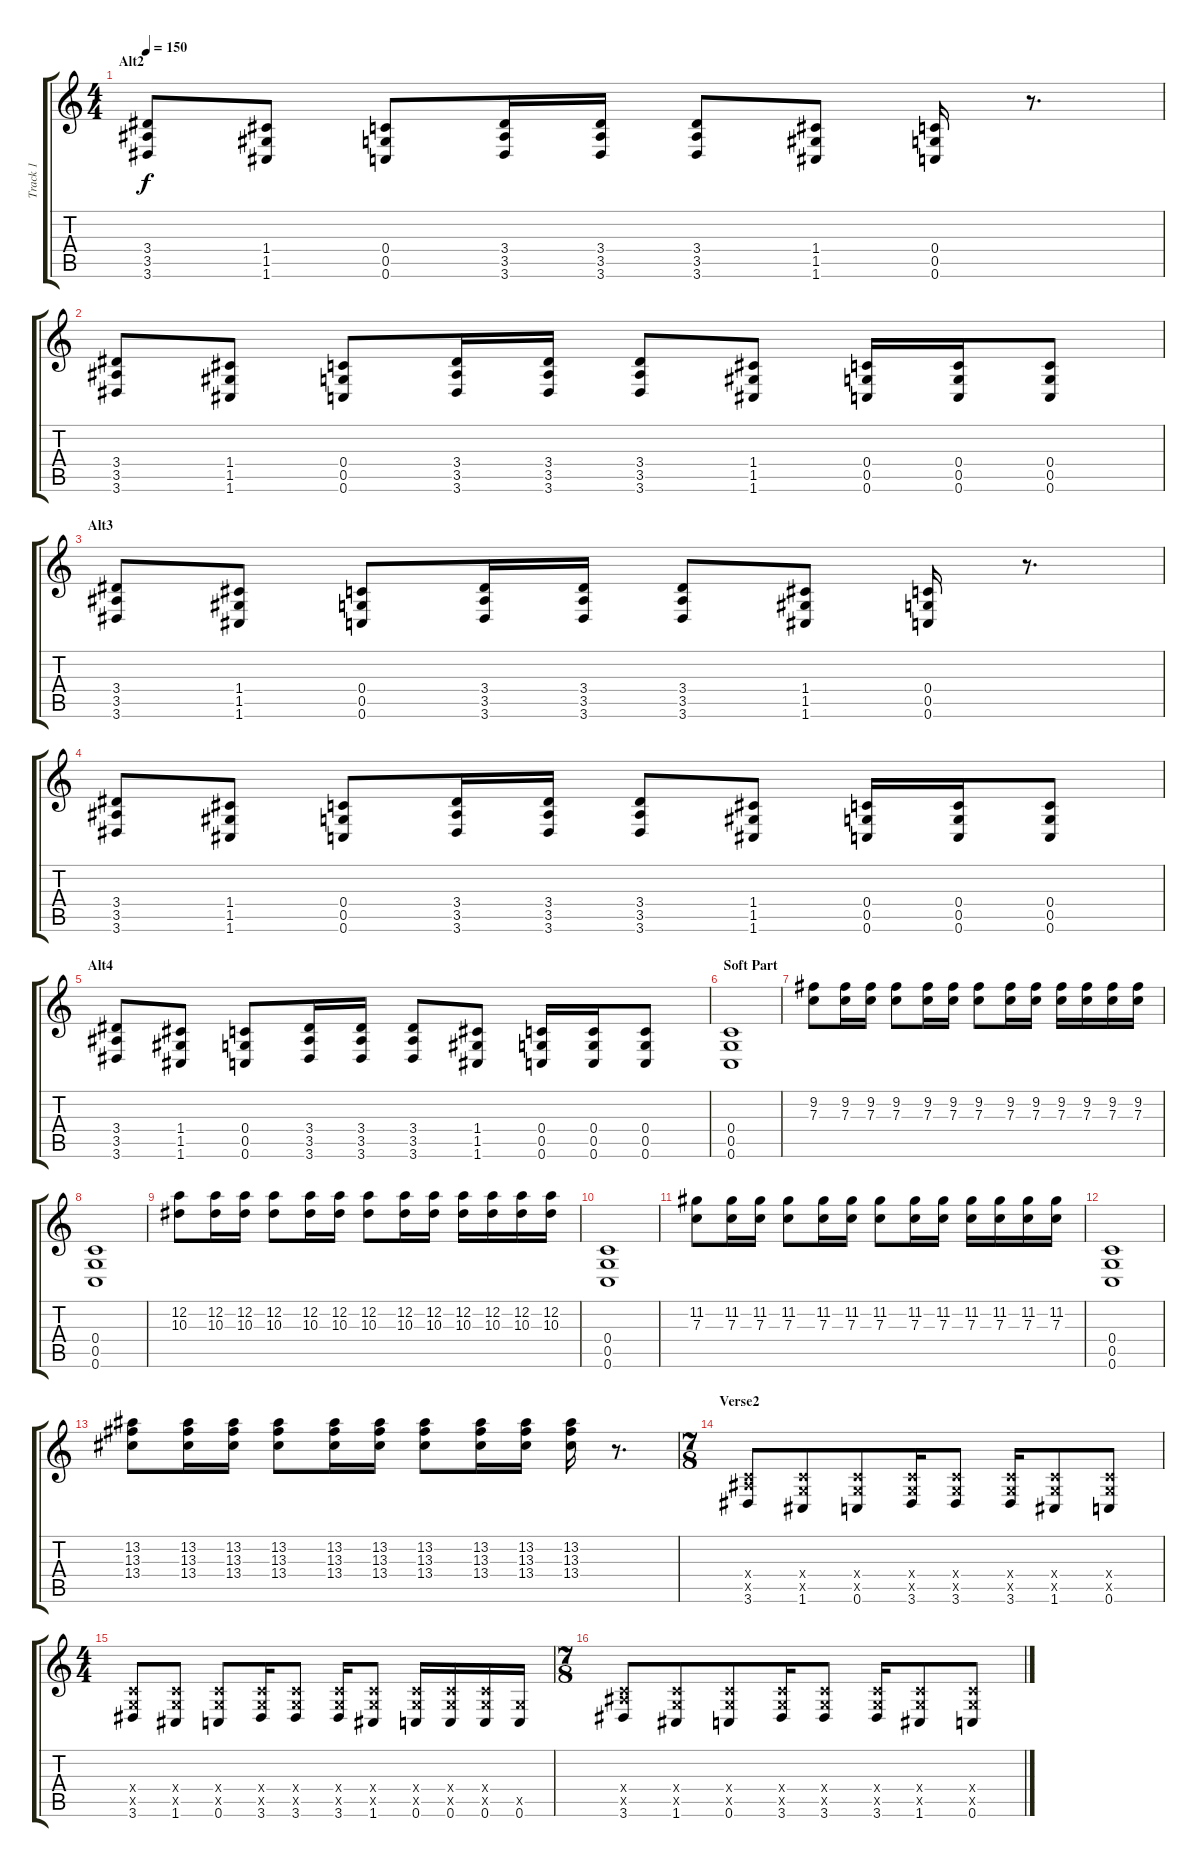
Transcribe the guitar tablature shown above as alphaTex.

\track ("Track 1" "Track 1") {instrument overdrivenguitar}
\staff {score tabs}
\tuning (D4 A3 F3 C3 G2 C2) {hide}
\ts (4 4)
\section ("" "Alt2")
\tempo 150
\clef g2
\ks c
(3.4 3.5 3.6).8{dy f} (1.4 1.5 1.6).8 (0.4 0.5 0.6).8 (3.4 3.5 3.6).16 (3.4 3.5 3.6).16 (3.4 3.5 3.6).8 (1.4 1.5 1.6).8 (0.4 0.5 0.6).16 r.8{d} |
(3.4 3.5 3.6).8 (1.4 1.5 1.6).8 (0.4 0.5 0.6).8 (3.4 3.5 3.6).16 (3.4 3.5 3.6).16 (3.4 3.5 3.6).8 (1.4 1.5 1.6).8 (0.4 0.5 0.6).16 (0.4 0.5 0.6).16 (0.4 0.5 0.6).8 |
\section ("" "Alt3")
(3.4 3.5 3.6).8 (1.4 1.5 1.6).8 (0.4 0.5 0.6).8 (3.4 3.5 3.6).16 (3.4 3.5 3.6).16 (3.4 3.5 3.6).8 (1.4 1.5 1.6).8 (0.4 0.5 0.6).16 r.8{d} |
(3.4 3.5 3.6).8 (1.4 1.5 1.6).8 (0.4 0.5 0.6).8 (3.4 3.5 3.6).16 (3.4 3.5 3.6).16 (3.4 3.5 3.6).8 (1.4 1.5 1.6).8 (0.4 0.5 0.6).16 (0.4 0.5 0.6).16 (0.4 0.5 0.6).8 |
\section ("" "Alt4")
(3.4 3.5 3.6).8 (1.4 1.5 1.6).8 (0.4 0.5 0.6).8 (3.4 3.5 3.6).16 (3.4 3.5 3.6).16 (3.4 3.5 3.6).8 (1.4 1.5 1.6).8 (0.4 0.5 0.6).16 (0.4 0.5 0.6).16 (0.4 0.5 0.6).8 |
\section ("" "Soft Part")
(0.4 0.5 0.6).1 |
(9.2 7.3).8 (9.2 7.3).16 (9.2 7.3).16 (9.2 7.3).8 (9.2 7.3).16 (9.2 7.3).16 (9.2 7.3).8 (9.2 7.3).16 (9.2 7.3).16 (9.2 7.3).16 (9.2 7.3).16 (9.2 7.3).16 (9.2 7.3).16 |
(0.4 0.5 0.6).1 |
(12.2 10.3).8 (12.2 10.3).16 (12.2 10.3).16 (12.2 10.3).8 (12.2 10.3).16 (12.2 10.3).16 (12.2 10.3).8 (12.2 10.3).16 (12.2 10.3).16 (12.2 10.3).16 (12.2 10.3).16 (12.2 10.3).16 (12.2 10.3).16 |
(0.4 0.5 0.6).1 |
(11.2 7.3).8 (11.2 7.3).16 (11.2 7.3).16 (11.2 7.3).8 (11.2 7.3).16 (11.2 7.3).16 (11.2 7.3).8 (11.2 7.3).16 (11.2 7.3).16 (11.2 7.3).16 (11.2 7.3).16 (11.2 7.3).16 (11.2 7.3).16 |
(0.4 0.5 0.6).1 |
(13.2 13.3 13.4).8 (13.2 13.3 13.4).16 (13.2 13.3 13.4).16 (13.2 13.3 13.4).8 (13.2 13.3 13.4).16 (13.2 13.3 13.4).16 (13.2 13.3 13.4).8 (13.2 13.3 13.4).16 (13.2 13.3 13.4).16 (13.2 13.3 13.4).16 r.8{d} |
\ts (7 8)
\section ("" "Verse2")
(0.4{x} 3.5{x} 3.6).8 (0.4{x} 0.5{x} 1.6).8 (0.4{x} 0.5{x} 0.6).8 (0.4{x} 0.5{x} 3.6).16 (0.4{x} 0.5{x} 3.6).8 (0.4{x} 0.5{x} 3.6).16 (0.4{x} 0.5{x} 1.6).8 (0.4{x} 0.5{x} 0.6).8 |
\ts (4 4)
(0.4{x} 0.5{x} 3.6).8 (0.4{x} 0.5{x} 1.6).8 (0.4{x} 0.5{x} 0.6).8 (0.4{x} 0.5{x} 3.6).16 (0.4{x} 0.5{x} 3.6).8 (0.4{x} 0.5{x} 3.6).16 (0.4{x} 0.5{x} 1.6).8 (0.4{x} 0.5{x} 0.6).16 (0.4{x} 0.5{x} 0.6).16 (0.4{x} 0.5{x} 0.6).16 (0.5{x} 0.6).16 |
\ts (7 8)
(0.4{x} 3.5{x} 3.6).8 (0.4{x} 0.5{x} 1.6).8 (0.4{x} 0.5{x} 0.6).8 (0.4{x} 0.5{x} 3.6).16 (0.4{x} 0.5{x} 3.6).8 (0.4{x} 0.5{x} 3.6).16 (0.4{x} 0.5{x} 1.6).8 (0.4{x} 0.5{x} 0.6).8
